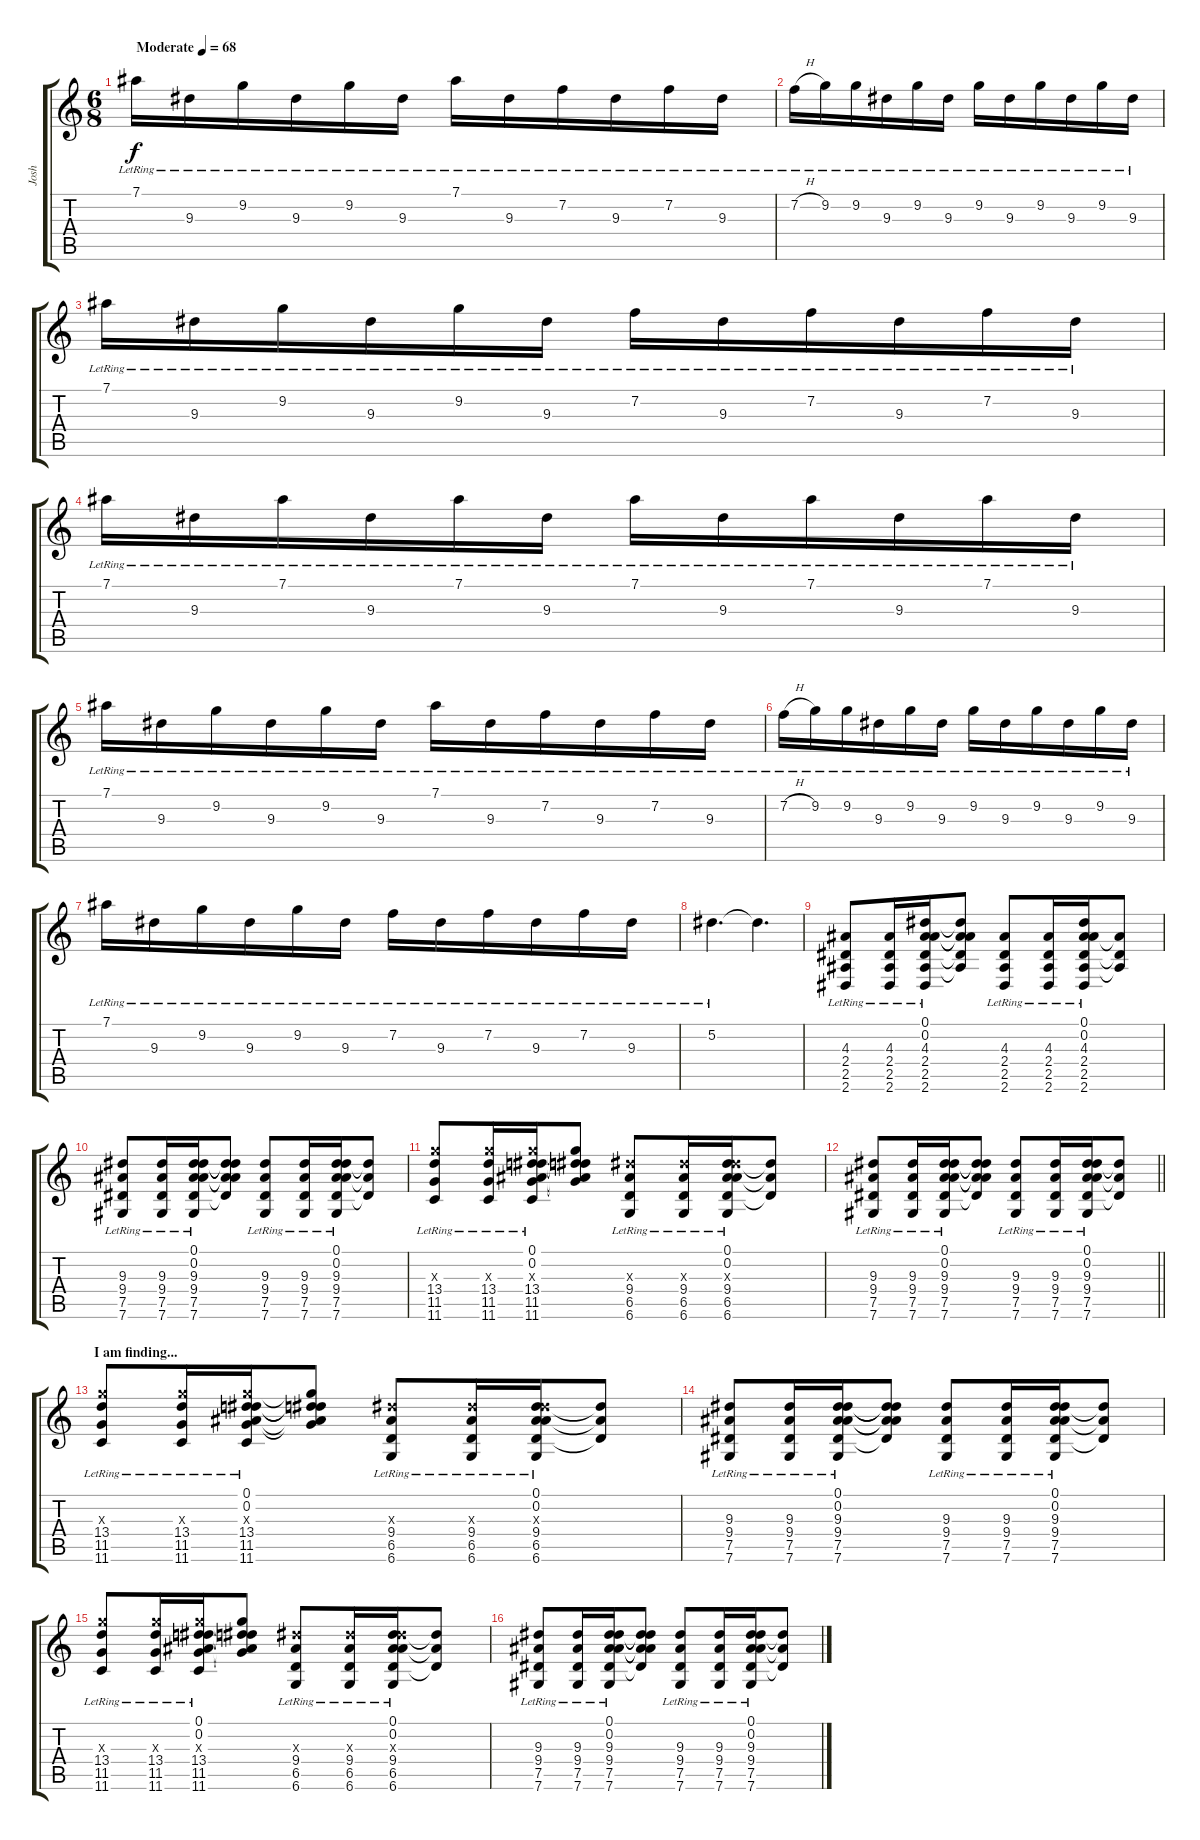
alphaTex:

\track ("Josh" "Josh") {instrument acousticguitarsteel}
\staff {score tabs}
\tuning (Eb4 Bb3 Gb3 Db3 Ab2 Db2) {hide}
\ts (6 8)
\tempo (68 "Moderate")
\clef g2
\ks c
7.1{lr}.16{dy f instrument acousticguitarsteel} 9.3{lr}.16 9.2{lr}.16 9.3{lr}.16 9.2{lr}.16 9.3{lr}.16 7.1{lr}.16 9.3{lr}.16 7.2{lr}.16 9.3{lr}.16 7.2{lr}.16 9.3{lr}.16 |
7.2{h lr}.16 9.2{lr}.16 9.2{lr}.16 9.3{lr}.16 9.2{lr}.16 9.3{lr}.16 9.2{lr}.16 9.3{lr}.16 9.2{lr}.16 9.3{lr}.16 9.2{lr}.16 9.3{lr}.16 |
7.1{lr}.16 9.3{lr}.16 9.2{lr}.16 9.3{lr}.16 9.2{lr}.16 9.3{lr}.16 7.2{lr}.16 9.3{lr}.16 7.2{lr}.16 9.3{lr}.16 7.2{lr}.16 9.3{lr}.16 |
7.1{lr}.16 9.3{lr}.16 7.1{lr}.16 9.3{lr}.16 7.1{lr}.16 9.3{lr}.16 7.1{lr}.16 9.3{lr}.16 7.1{lr}.16 9.3{lr}.16 7.1{lr}.16 9.3{lr}.16 |
7.1{lr}.16 9.3{lr}.16 9.2{lr}.16 9.3{lr}.16 9.2{lr}.16 9.3{lr}.16 7.1{lr}.16 9.3{lr}.16 7.2{lr}.16 9.3{lr}.16 7.2{lr}.16 9.3{lr}.16 |
7.2{h lr}.16 9.2{lr}.16 9.2{lr}.16 9.3{lr}.16 9.2{lr}.16 9.3{lr}.16 9.2{lr}.16 9.3{lr}.16 9.2{lr}.16 9.3{lr}.16 9.2{lr}.16 9.3{lr}.16 |
7.1{lr}.16 9.3{lr}.16 9.2{lr}.16 9.3{lr}.16 9.2{lr}.16 9.3{lr}.16 7.2{lr}.16 9.3{lr}.16 7.2{lr}.16 9.3{lr}.16 7.2{lr}.16 9.3{lr}.16 |
5.2{lr}.4{d} 5.2{t}.4{d} |
(4.3{lr} 2.4{lr} 2.5{lr} 2.6{lr}).8 (4.3{lr} 2.4{lr} 2.5{lr} 2.6{lr}).16 (0.1{lr} 0.2{lr} 4.3{lr} 2.4{lr} 2.5{lr} 2.6{lr}).16 (0.1{t} 0.2{t} 4.3{t} 2.4{t} 2.5{t}).8 (4.3{lr} 2.4{lr} 2.5{lr} 2.6{lr}).8 (4.3{lr} 2.4{lr} 2.5{lr} 2.6{lr}).16 (0.1{lr} 0.2{lr} 4.3{lr} 2.4{lr} 2.5{lr} 2.6{lr}).16 (4.3{t} 2.4{t} 2.5{t}).8 |
(9.3{lr} 9.4{lr} 7.5{lr} 7.6{lr}).8 (9.3{lr} 9.4{lr} 7.5{lr} 7.6{lr}).16 (0.1{lr} 0.2{lr} 9.3{lr} 9.4{lr} 7.5{lr} 7.6{lr}).16 (0.1{t} 0.2{t} 9.3{t} 9.4{t} 7.5{t}).8 (9.3{lr} 9.4{lr} 7.5{lr} 7.6{lr}).8 (9.3{lr} 9.4{lr} 7.5{lr} 7.6{lr}).16 (0.1{lr} 0.2{lr} 9.3{lr} 9.4{lr} 7.5{lr} 7.6{lr}).16 (9.3{t} 9.4{t} 7.5{t}).8 |
(13.3{x} 13.4{lr} 11.5{lr} 11.6{lr}).8 (13.3{x} 13.4{lr} 11.5{lr} 11.6{lr}).16 (0.1{lr} 0.2{lr} 13.3{x} 13.4{lr} 11.5{lr} 11.6{lr}).16 (0.1{t} 0.2{t} 13.3{t} 13.4{t} 11.5{t}).8 (9.3{x} 9.4{lr} 6.5{lr} 6.6{lr}).8 (9.3{x} 9.4{lr} 6.5{lr} 6.6{lr}).16 (0.1{lr} 0.2{lr} 9.3{x} 9.4{lr} 6.5{lr} 6.6{lr}).16 (9.3{t} 9.4{t} 6.5{t}).8 |
\barLineRight lightlight
(9.3{lr} 9.4{lr} 7.5{lr} 7.6{lr}).8 (9.3{lr} 9.4{lr} 7.5{lr} 7.6{lr}).16 (0.1{lr} 0.2{lr} 9.3{lr} 9.4{lr} 7.5{lr} 7.6{lr}).16 (0.1{t} 0.2{t} 9.3{t} 9.4{t} 7.5{t}).8 (9.3{lr} 9.4{lr} 7.5{lr} 7.6{lr}).8 (9.3{lr} 9.4{lr} 7.5{lr} 7.6{lr}).16 (0.1{lr} 0.2{lr} 9.3{lr} 9.4{lr} 7.5{lr} 7.6{lr}).16 (9.3{t} 9.4{t} 7.5{t}).8 |
\section ("" "I am finding...")
(13.3{x} 13.4{lr} 11.5{lr} 11.6{lr}).8 (13.3{x} 13.4{lr} 11.5{lr} 11.6{lr}).16 (0.1{lr} 0.2{lr} 13.3{x} 13.4{lr} 11.5{lr} 11.6{lr}).16 (0.1{t} 0.2{t} 13.3{t} 13.4{t} 11.5{t}).8 (9.3{x} 9.4{lr} 6.5{lr} 6.6{lr}).8 (9.3{x} 9.4{lr} 6.5{lr} 6.6{lr}).16 (0.1{lr} 0.2{lr} 9.3{x} 9.4{lr} 6.5{lr} 6.6{lr}).16 (9.3{t} 9.4{t} 6.5{t}).8 |
(9.3{lr} 9.4{lr} 7.5{lr} 7.6{lr}).8 (9.3{lr} 9.4{lr} 7.5{lr} 7.6{lr}).16 (0.1{lr} 0.2{lr} 9.3{lr} 9.4{lr} 7.5{lr} 7.6{lr}).16 (0.1{t} 0.2{t} 9.3{t} 9.4{t} 7.5{t}).8 (9.3{lr} 9.4{lr} 7.5{lr} 7.6{lr}).8 (9.3{lr} 9.4{lr} 7.5{lr} 7.6{lr}).16 (0.1{lr} 0.2{lr} 9.3{lr} 9.4{lr} 7.5{lr} 7.6{lr}).16 (9.3{t} 9.4{t} 7.5{t}).8 |
(13.3{x} 13.4{lr} 11.5{lr} 11.6{lr}).8 (13.3{x} 13.4{lr} 11.5{lr} 11.6{lr}).16 (0.1{lr} 0.2{lr} 13.3{x} 13.4{lr} 11.5{lr} 11.6{lr}).16 (0.1{t} 0.2{t} 13.3{t} 13.4{t} 11.5{t}).8 (9.3{x} 9.4{lr} 6.5{lr} 6.6{lr}).8 (9.3{x} 9.4{lr} 6.5{lr} 6.6{lr}).16 (0.1{lr} 0.2{lr} 9.3{x} 9.4{lr} 6.5{lr} 6.6{lr}).16 (9.3{t} 9.4{t} 6.5{t}).8 |
(9.3{lr} 9.4{lr} 7.5{lr} 7.6{lr}).8 (9.3{lr} 9.4{lr} 7.5{lr} 7.6{lr}).16 (0.1{lr} 0.2{lr} 9.3{lr} 9.4{lr} 7.5{lr} 7.6{lr}).16 (0.1{t} 0.2{t} 9.3{t} 9.4{t} 7.5{t}).8 (9.3{lr} 9.4{lr} 7.5{lr} 7.6{lr}).8 (9.3{lr} 9.4{lr} 7.5{lr} 7.6{lr}).16 (0.1{lr} 0.2{lr} 9.3{lr} 9.4{lr} 7.5{lr} 7.6{lr}).16 (9.3{t} 9.4{t} 7.5{t}).8
